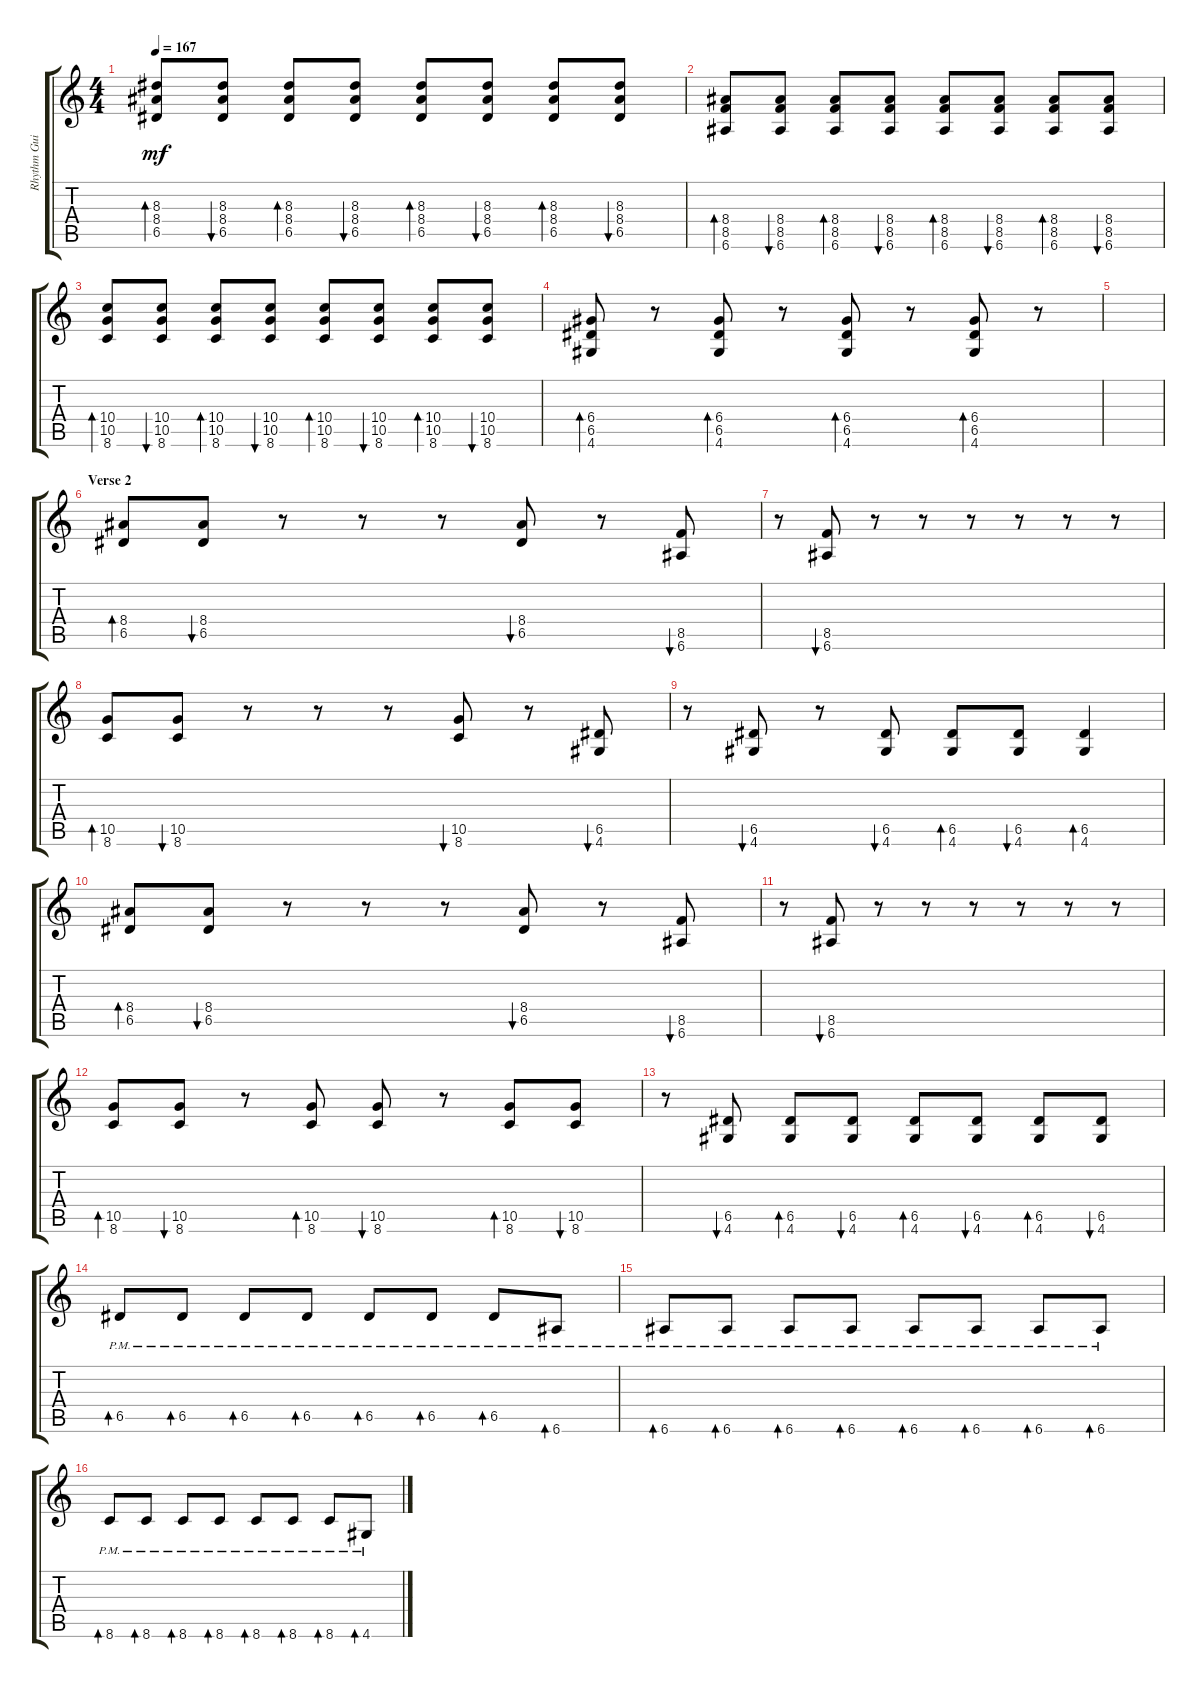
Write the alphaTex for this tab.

\track ("Rhythm Guitar" "Rhythm Gui") {instrument overdrivenguitar}
\staff {score tabs}
\tuning (E4 B3 G3 D3 A2 E2) {hide}
\ts (4 4)
\tempo 167
\clef g2
\ks c
(8.3 8.4 6.5).8{bd 30 dy mf} (8.3 8.4 6.5).8{bu 30} (8.3 8.4 6.5).8{bd 30} (8.3 8.4 6.5).8{bu 30} (8.3 8.4 6.5).8{bd 30} (8.3 8.4 6.5).8{bu 30} (8.3 8.4 6.5).8{bd 30} (8.3 8.4 6.5).8{bu 30} |
(8.4 8.5 6.6).8{bd 30} (8.4 8.5 6.6).8{bu 30} (8.4 8.5 6.6).8{bd 30} (8.4 8.5 6.6).8{bu 30} (8.4 8.5 6.6).8{bd 30} (8.4 8.5 6.6).8{bu 30} (8.4 8.5 6.6).8{bd 30} (8.4 8.5 6.6).8{bu 30} |
(10.4 10.5 8.6).8{bd 30} (10.4 10.5 8.6).8{bu 30} (10.4 10.5 8.6).8{bd 30} (10.4 10.5 8.6).8{bu 30} (10.4 10.5 8.6).8{bd 30} (10.4 10.5 8.6).8{bu 30} (10.4 10.5 8.6).8{bd 30} (10.4 10.5 8.6).8{bu 30} |
(6.4 6.5 4.6).8{bd 30} r.8 (6.4 6.5 4.6).8{bd 30} r.8 (6.4 6.5 4.6).8{bd 30} r.8 (6.4 6.5 4.6).8{bd 30} r.8 |
|
\section ("" "Verse 2")
(8.4 6.5).8{bd 30} (8.4 6.5).8{bu 30} r.8 r.8 r.8 (8.4 6.5).8{bu 30} r.8 (8.5 6.6).8{bu 30} |
r.8 (8.5 6.6).8{bu 30} r.8 r.8 r.8 r.8 r.8 r.8 |
(10.5 8.6).8{bd 30} (10.5 8.6).8{bu 30} r.8 r.8 r.8 (10.5 8.6).8{bu 30} r.8 (6.5 4.6).8{bu 30} |
r.8 (6.5 4.6).8{bu 30} r.8 (6.5 4.6).8{bu 30} (6.5 4.6).8{bd 30} (6.5 4.6).8{bu 30} (6.5 4.6).4{bd 30} |
(8.4 6.5).8{bd 30} (8.4 6.5).8{bu 30} r.8 r.8 r.8 (8.4 6.5).8{bu 30} r.8 (8.5 6.6).8{bu 30} |
r.8 (8.5 6.6).8{bu 30} r.8 r.8 r.8 r.8 r.8 r.8 |
(10.5 8.6).8{bd 30} (10.5 8.6).8{bu 30} r.8 (10.5 8.6).8{bd 30} (10.5 8.6).8{bu 30} r.8 (10.5 8.6).8{bd 30} (10.5 8.6).8{bu 30} |
r.8 (6.5 4.6).8{bu 30} (6.5 4.6).8{bd 30} (6.5 4.6).8{bu 30} (6.5 4.6).8{bd 30} (6.5 4.6).8{bu 30} (6.5 4.6).8{bd 30} (6.5 4.6).8{bu 30} |
6.5{pm}.8{bd 30} 6.5{pm}.8{bd 30} 6.5{pm}.8{bd 30} 6.5{pm}.8{bd 30} 6.5{pm}.8{bd 30} 6.5{pm}.8{bd 30} 6.5{pm}.8{bd 30} 6.6{pm}.8{bd 30} |
6.6{pm}.8{bd 30} 6.6{pm}.8{bd 30} 6.6{pm}.8{bd 30} 6.6{pm}.8{bd 30} 6.6{pm}.8{bd 30} 6.6{pm}.8{bd 30} 6.6{pm}.8{bd 30} 6.6{pm}.8{bd 30} |
8.6{pm}.8{bd 30} 8.6{pm}.8{bd 30} 8.6{pm}.8{bd 30} 8.6{pm}.8{bd 30} 8.6{pm}.8{bd 30} 8.6{pm}.8{bd 30} 8.6{pm}.8{bd 30} 4.6{pm}.8{bd 30}
